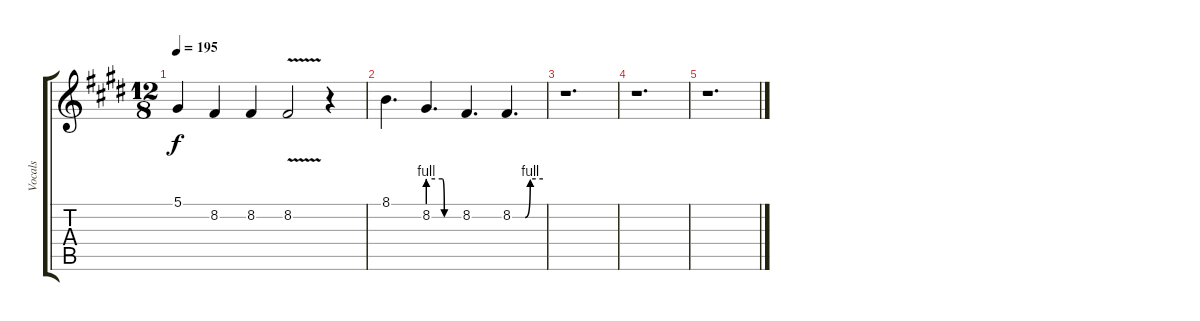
\track ("Vocals" "Vocals") {instrument lead6voice}
\staff {score tabs}
\tuning (Eb4 Bb3 Gb3 Db3 Ab2 Db2) {hide}
\ts (12 8)
\tempo 195
\clef g2
\ks e
5.1.4{dy f} 8.2.4 8.2.4 8.2{v}.2 r.4 |
8.1.4{d} 8.2{be (custom 0 4 28 4 32 0 60 0)}.4{d} 8.2.4{d} 8.2{be (custom 0 0 25 0 35 4 60 4)}.4{d} |
r.1{d} |
r.1{d} |
r.1{d}
